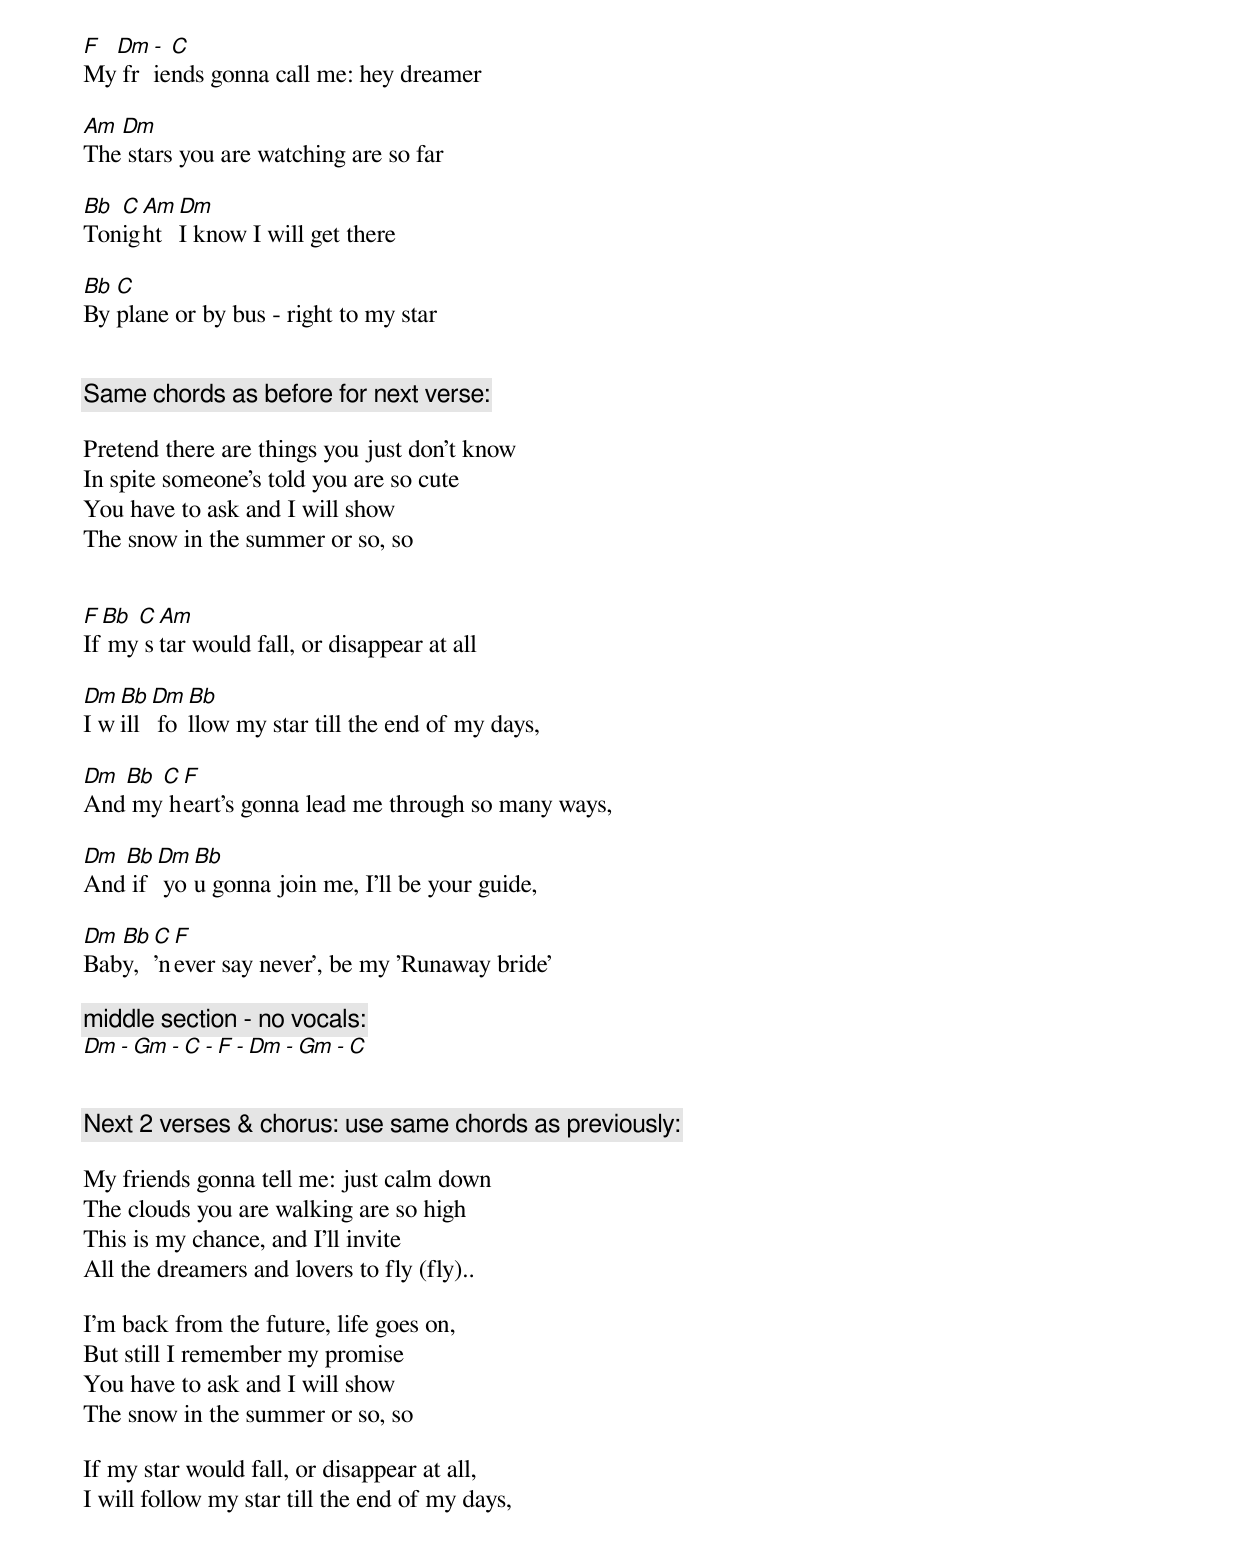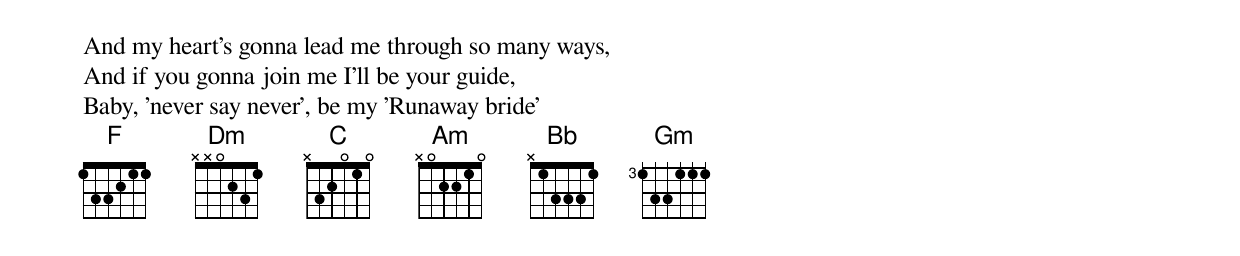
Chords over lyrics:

F Dm - C
My friends gonna call me: hey dreamer

Am Dm
The stars you are watching are so far

Bb C Am Dm
Tonight I know I will get there

Bb C
By plane or by bus - right to my star


[Same chords as before for next verse]:

Pretend there are things you just don't know
In spite someone's told you are so cute
You have to ask and I will show
The snow in the summer or so, so


F Bb C Am
If my star would fall, or disappear at all

Dm Bb Dm Bb
I will follow my star till the end of my days,

Dm Bb C F
And my heart's gonna lead me through so many ways,

Dm Bb Dm Bb
And if you gonna join me, I'll be your guide,

Dm Bb C F
Baby, 'never say never', be my 'Runaway bride'

[middle section - no vocals]:
Dm - Gm - C - F - Dm - Gm - C


[Next 2 verses & chorus: use same chords as previously]:

My friends gonna tell me: just calm down
The clouds you are walking are so high
This is my chance, and I'll invite
All the dreamers and lovers to fly (fly)..

I'm back from the future, life goes on,
But still I remember my promise
You have to ask and I will show
The snow in the summer or so, so

If my star would fall, or disappear at all,
I will follow my star till the end of my days,
And my heart's gonna lead me through so many ways,
And if you gonna join me I'll be your guide,
Baby, 'never say never', be my 'Runaway bride'
